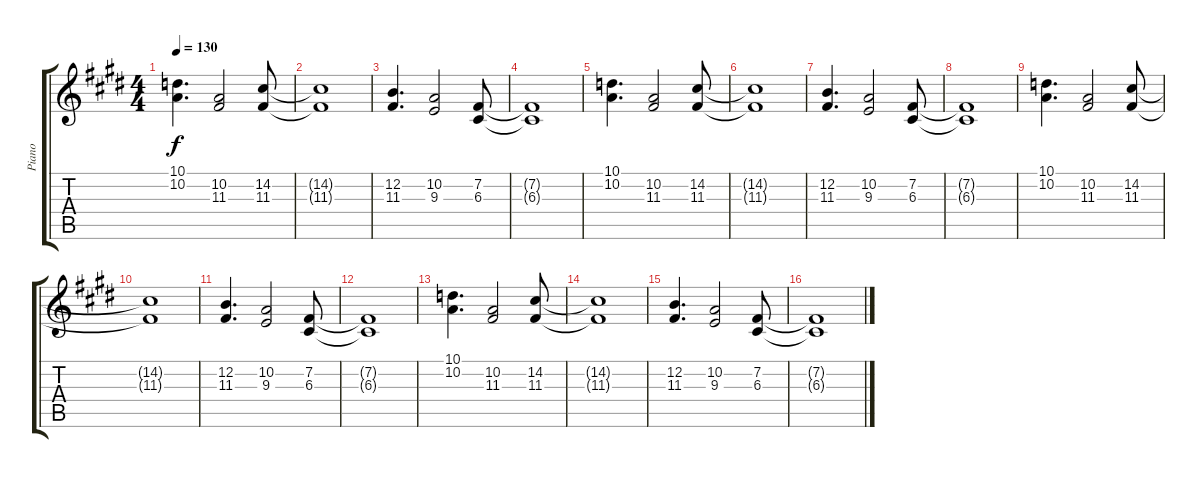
\track ("Piano" "Piano") {instrument brightacousticpiano}
\staff {score tabs}
\tuning (E4 B3 G3 D3 A2 E2) {hide}
\ts (4 4)
\tempo 130
\clef g2
\ks e
(10.1 10.2).4{d dy f} (10.2 11.3).2 (14.2 11.3).8 |
(14.2{t} 11.3{t}).1 |
(12.2 11.3).4{d} (10.2 9.3).2 (7.2 6.3).8 |
(7.2{t} 6.3{t}).1 |
(10.1 10.2).4{d} (10.2 11.3).2 (14.2 11.3).8 |
(14.2{t} 11.3{t}).1 |
(12.2 11.3).4{d} (10.2 9.3).2 (7.2 6.3).8 |
(7.2{t} 6.3{t}).1 |
(10.1 10.2).4{d} (10.2 11.3).2 (14.2 11.3).8 |
(14.2{t} 11.3{t}).1 |
(12.2 11.3).4{d} (10.2 9.3).2 (7.2 6.3).8 |
(7.2{t} 6.3{t}).1 |
(10.1 10.2).4{d} (10.2 11.3).2 (14.2 11.3).8 |
(14.2{t} 11.3{t}).1 |
(12.2 11.3).4{d} (10.2 9.3).2 (7.2 6.3).8 |
(7.2{t} 6.3{t}).1
